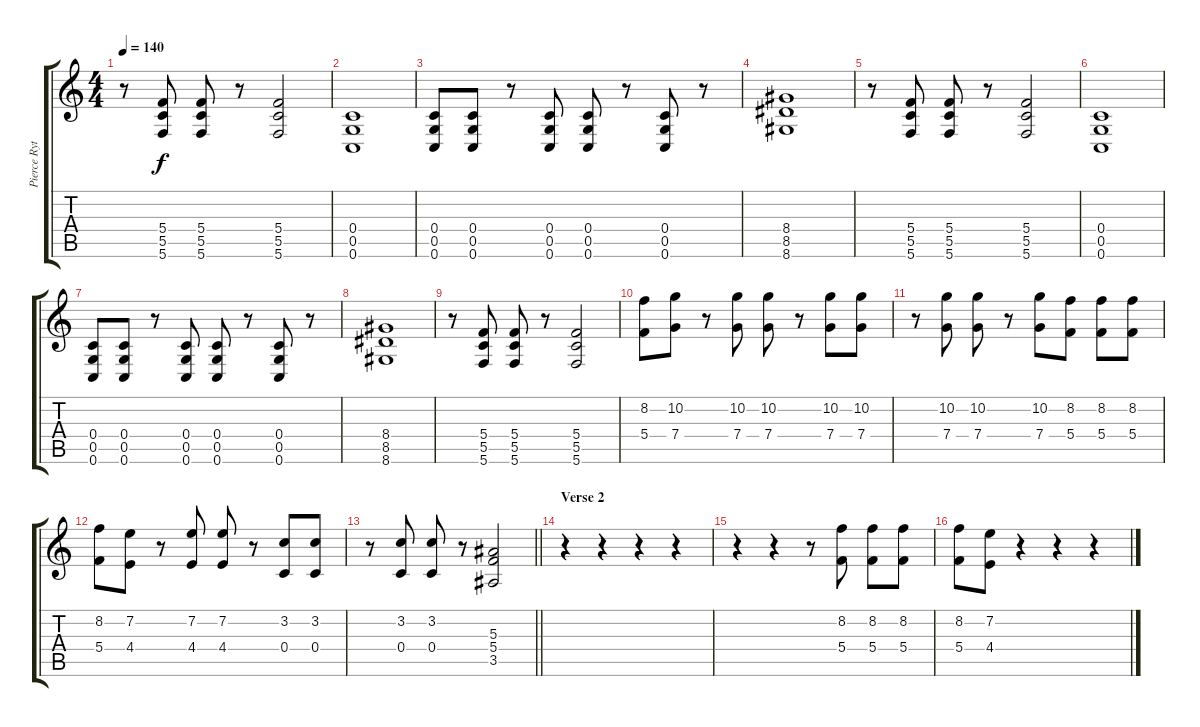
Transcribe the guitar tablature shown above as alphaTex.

\track ("Pierce Rythum" "Pierce Ryt") {instrument distortionguitar}
\staff {score tabs}
\tuning (D4 A3 F3 C3 G2 C2) {hide}
\ts (4 4)
\tempo 140
\clef g2
\ks c
r.8{dy f} (5.4 5.5 5.6).8 (5.4 5.5 5.6).8 r.8 (5.4 5.5 5.6).2 |
(0.4 0.5 0.6).1 |
(0.4 0.5 0.6).8 (0.4 0.5 0.6).8 r.8 (0.4 0.5 0.6).8 (0.4 0.5 0.6).8 r.8 (0.4 0.5 0.6).8 r.8 |
(8.4 8.5 8.6).1 |
r.8 (5.4 5.5 5.6).8 (5.4 5.5 5.6).8 r.8 (5.4 5.5 5.6).2 |
(0.4 0.5 0.6).1 |
(0.4 0.5 0.6).8 (0.4 0.5 0.6).8 r.8 (0.4 0.5 0.6).8 (0.4 0.5 0.6).8 r.8 (0.4 0.5 0.6).8 r.8 |
(8.4 8.5 8.6).1 |
r.8 (5.4 5.5 5.6).8 (5.4 5.5 5.6).8 r.8 (5.4 5.5 5.6).2 |
(8.2 5.4).8 (10.2 7.4).8 r.8 (10.2 7.4).8 (10.2 7.4).8 r.8 (10.2 7.4).8 (10.2 7.4).8 |
r.8 (10.2 7.4).8 (10.2 7.4).8 r.8 (10.2 7.4).8 (8.2 5.4).8 (8.2 5.4).8 (8.2 5.4).8 |
(8.2 5.4).8 (7.2 4.4).8 r.8 (7.2 4.4).8 (7.2 4.4).8 r.8 (3.2 0.4).8 (3.2 0.4).8 |
\barLineRight lightlight
r.8 (3.2 0.4).8 (3.2 0.4).8 r.8 (5.3 5.4 3.5).2 |
\section ("" "Verse 2")
r.4 r.4 r.4 r.4 |
r.4 r.4 r.8 (8.2 5.4).8 (8.2 5.4).8 (8.2 5.4).8 |
(8.2 5.4).8 (7.2 4.4).8 r.4 r.4 r.4
